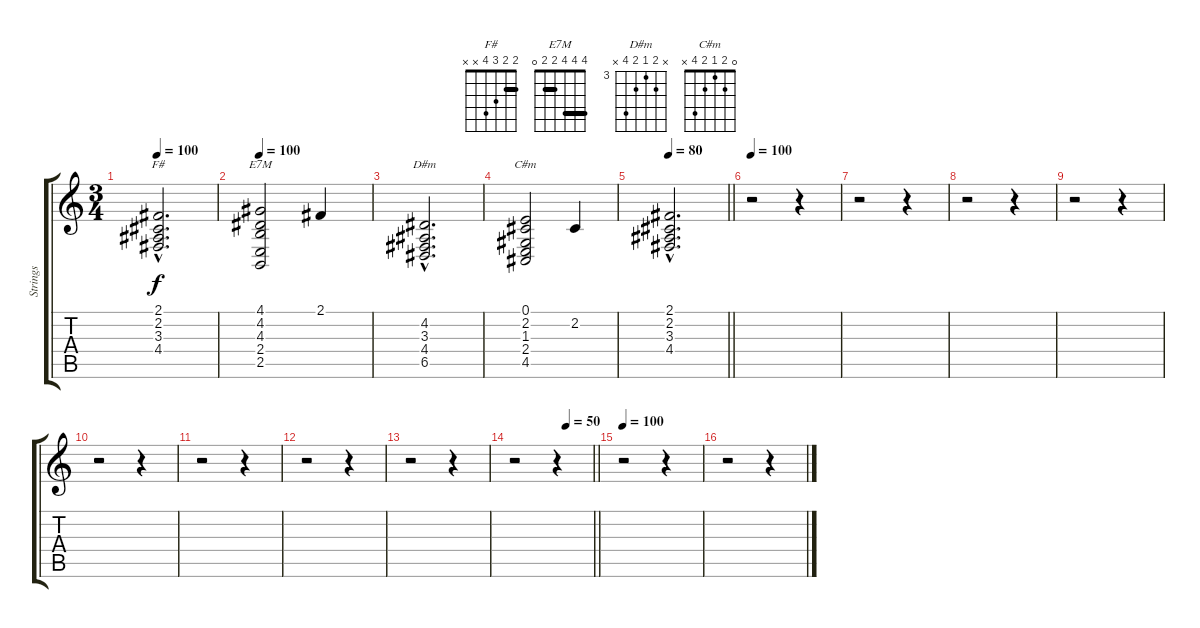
\track ("Strings" "Strings") {instrument synthstrings1}
\staff {score tabs}
\tuning (E4 B3 G3 D3 A2 E2) {hide}
\chord ("F#" 2 2 3 4 x x) {barre 2}
\chord ("E7M" 4 4 4 2 2 0) {barre (2 4)}
\chord ("D#m" x 4 3 4 6 x) {firstfret 3}
\chord ("C#m" 0 2 1 2 4 x)
\ts (3 4)
\tempo 100
\clef g2
\ks c
(2.1{hac} 2.2{hac} 3.3{hac} 4.4{hac}).2{d ch "F#" dy f} |
\tempo 100
(4.1 4.2 4.3 2.4 2.5).2{ch "E7M"} 2.1.4 |
(4.2{hac} 3.3{hac} 4.4{hac} 6.5{hac}).2{d ch "D#m"} |
(0.1 2.2 1.3 2.4 4.5).2{ch "C#m"} 2.2.4 |
\tempo 80
\barLineRight lightlight
(2.1{hac} 2.2{hac} 3.3{hac} 4.4{hac}).2{d} |
\tempo 100
r.2 r.4 |
r.2 r.4 |
r.2 r.4 |
r.2 r.4 |
r.2 r.4 |
r.2 r.4 |
r.2 r.4 |
r.2 r.4 |
\tempo (50 0.6666666666666666)
\barLineRight lightlight
r.2 r.4 |
\tempo 100
r.2 r.4 |
r.2 r.4
